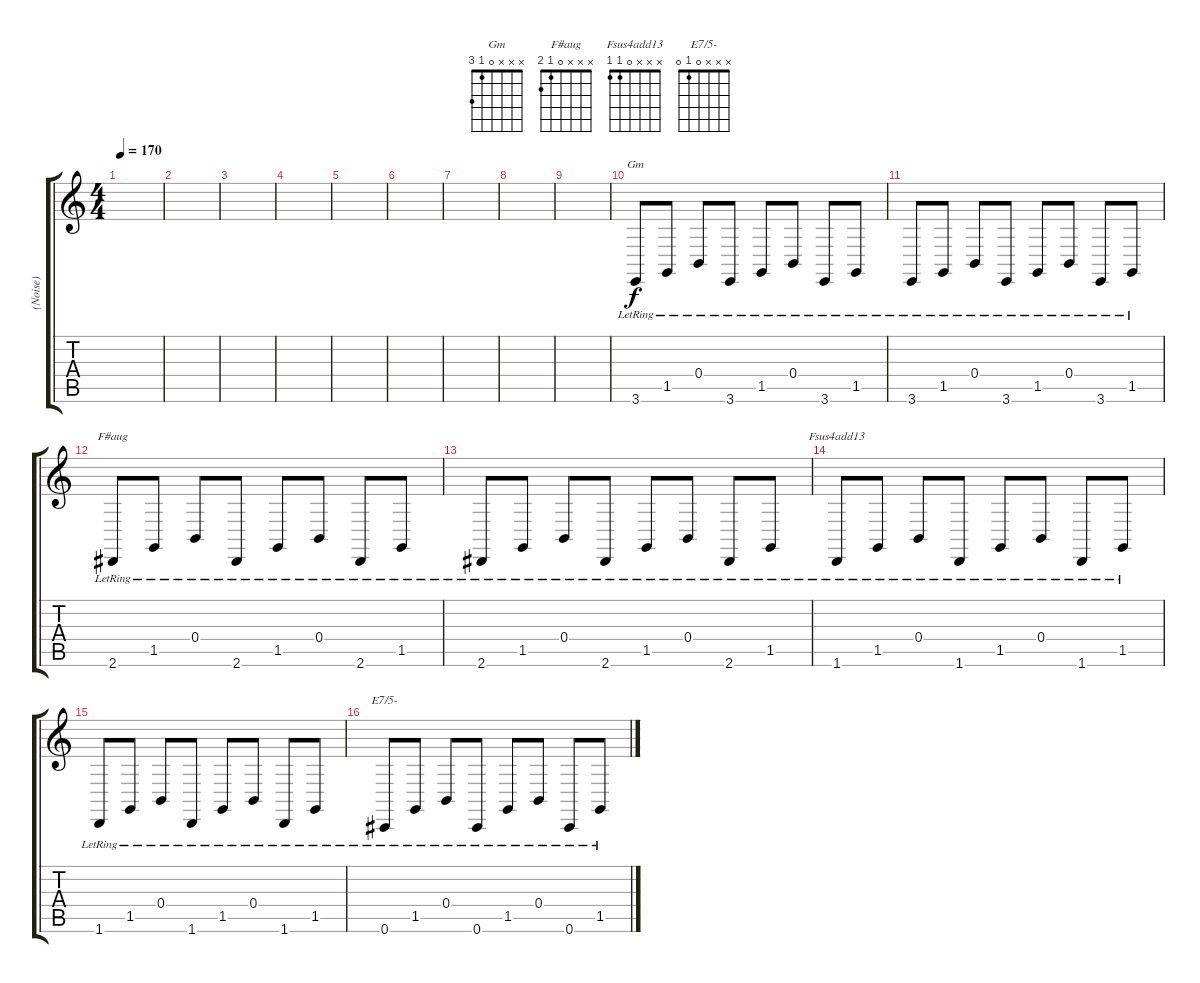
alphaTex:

\track ("(Noise)" "(Noise)") {instrument fx6goblins}
\staff {score tabs}
\tuning (Db4 Ab3 E3 B2 Gb2 Db2) {hide}
\chord ("Gm" x x x 0 1 3)
\chord ("F#aug" x x x 0 1 2)
\chord ("Fsus4add13" x x x 0 1 1)
\chord ("E7/5-" x x x 0 1 0)
\ts (4 4)
\tempo 170
\clef g2
\ks c
|
|
|
|
|
|
|
|
|
3.6{lr}.8{ch "Gm"} 1.5{lr}.8 0.4{lr}.8 3.6{lr}.8 1.5{lr}.8 0.4{lr}.8 3.6{lr}.8 1.5{lr}.8 |
3.6{lr}.8 1.5{lr}.8 0.4{lr}.8 3.6{lr}.8 1.5{lr}.8 0.4{lr}.8 3.6{lr}.8 1.5{lr}.8 |
2.6{lr}.8{ch "F#aug"} 1.5{lr}.8 0.4{lr}.8 2.6{lr}.8 1.5{lr}.8 0.4{lr}.8 2.6{lr}.8 1.5{lr}.8 |
2.6{lr}.8 1.5{lr}.8 0.4{lr}.8 2.6{lr}.8 1.5{lr}.8 0.4{lr}.8 2.6{lr}.8 1.5{lr}.8 |
1.6{lr}.8{ch "Fsus4add13"} 1.5{lr}.8 0.4{lr}.8 1.6{lr}.8 1.5{lr}.8 0.4{lr}.8 1.6{lr}.8 1.5{lr}.8 |
1.6{lr}.8 1.5{lr}.8 0.4{lr}.8 1.6{lr}.8 1.5{lr}.8 0.4{lr}.8 1.6{lr}.8 1.5{lr}.8 |
0.6{lr}.8{ch "E7/5-"} 1.5{lr}.8 0.4{lr}.8 0.6{lr}.8 1.5{lr}.8 0.4{lr}.8 0.6{lr}.8 1.5{lr}.8
